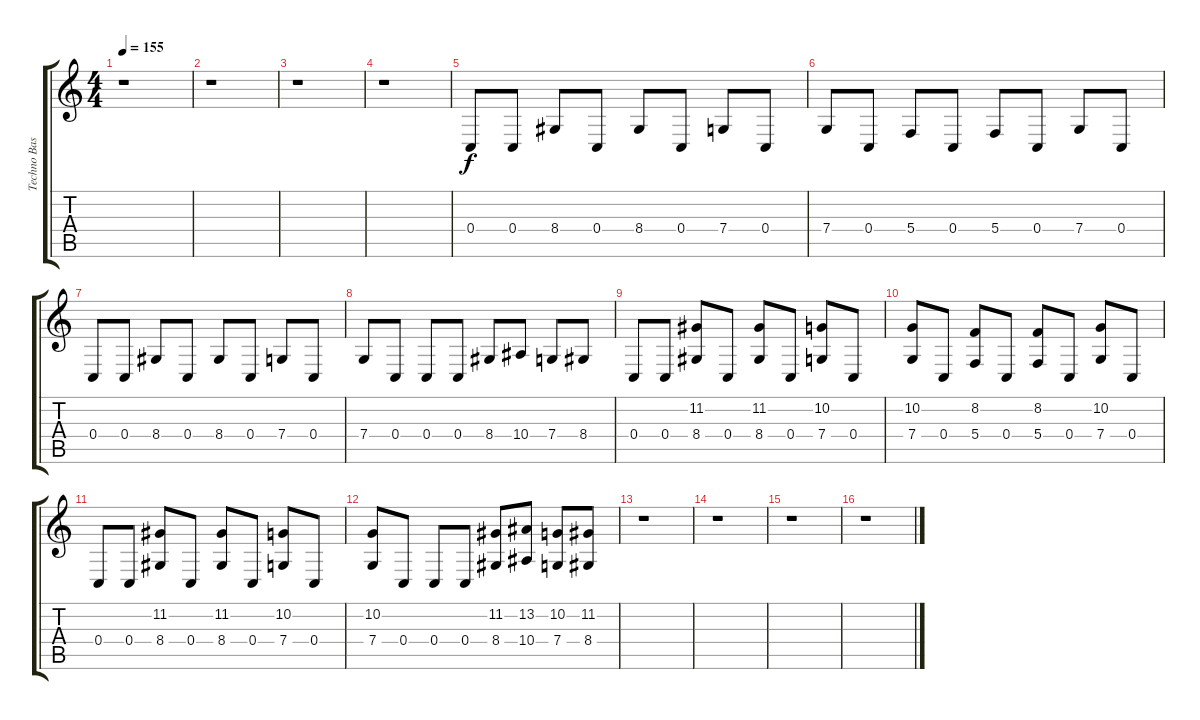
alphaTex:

\track ("Techno Bass" "Techno Bas") {instrument pad3polysynth}
\staff {score tabs}
\tuning (D4 A3 F3 C3 G2 C2) {hide}
\ts (4 4)
\tempo 155
\clef g2
\ks c
r.1{dy f} |
r.1 |
r.1 |
r.1 |
0.4.8 0.4.8 8.4.8 0.4.8 8.4.8 0.4.8 7.4.8 0.4.8 |
7.4.8 0.4.8 5.4.8 0.4.8 5.4.8 0.4.8 7.4.8 0.4.8 |
0.4.8 0.4.8 8.4.8 0.4.8 8.4.8 0.4.8 7.4.8 0.4.8 |
7.4.8 0.4.8 0.4.8 0.4.8 8.4.8 10.4.8 7.4.8 8.4.8 |
0.4.8 0.4.8 (11.2 8.4).8 0.4.8 (11.2 8.4).8 0.4.8 (10.2 7.4).8 0.4.8 |
(10.2 7.4).8 0.4.8 (8.2 5.4).8 0.4.8 (8.2 5.4).8 0.4.8 (10.2 7.4).8 0.4.8 |
0.4.8 0.4.8 (11.2 8.4).8 0.4.8 (11.2 8.4).8 0.4.8 (10.2 7.4).8 0.4.8 |
(10.2 7.4).8 0.4.8 0.4.8 0.4.8 (11.2 8.4).8 (13.2 10.4).8 (10.2 7.4).8 (11.2 8.4).8 |
r.1 |
r.1 |
r.1 |
r.1
